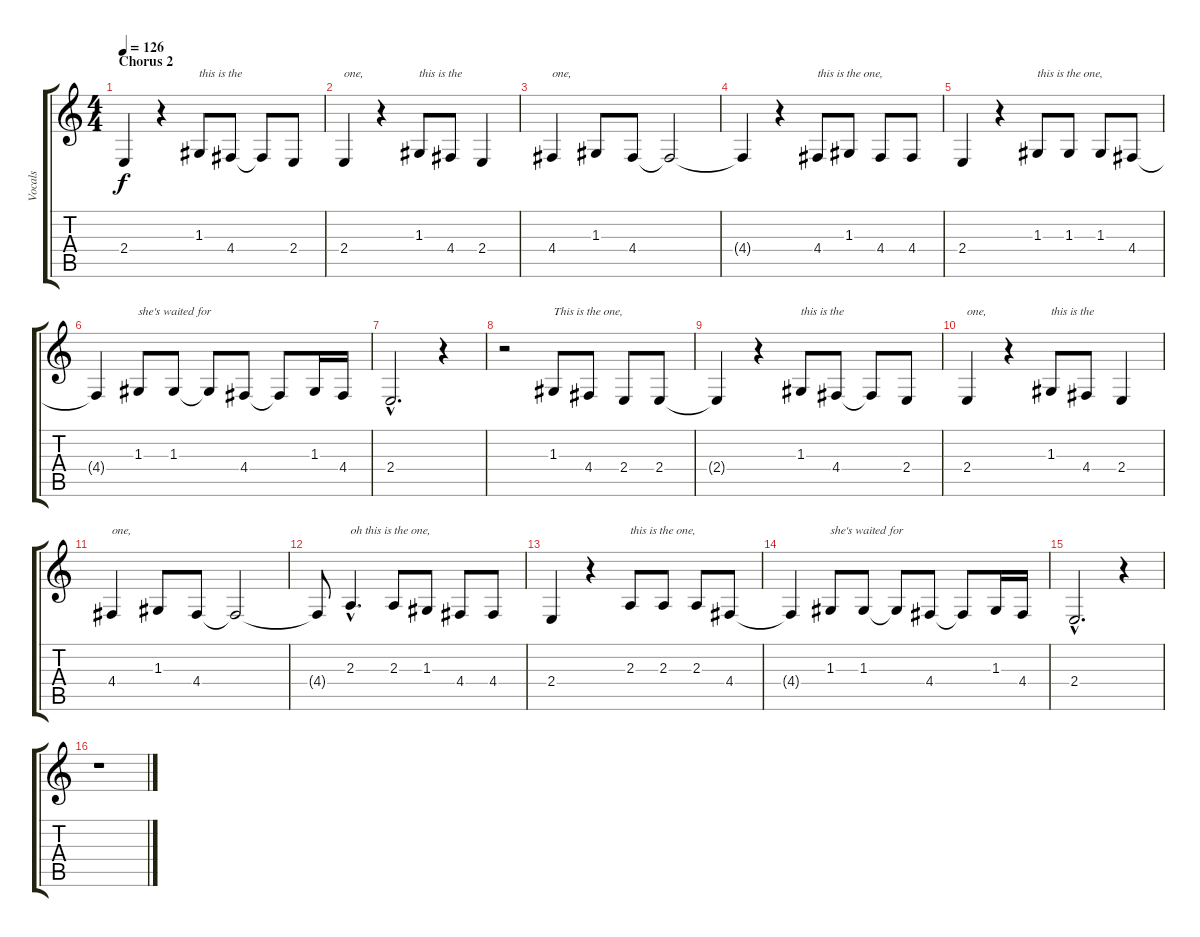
\track ("Vocals" "Vocals") {instrument tenorsax}
\staff {score tabs}
\tuning (E4 B3 G3 D3 A2 E2) {hide}
\ts (4 4)
\section ("" "Chorus 2")
\tempo 126
\clef g2
\ks c
2.4{t}.4{dy f} r.4 1.3.8{txt "this is the"} 4.4.8 4.4{t}.8 2.4.8 |
2.4.4{txt "one,"} r.4 1.3.8{txt "this is the"} 4.4.8 2.4.4 |
4.4.4{txt "one,"} 1.3.8 4.4.8 4.4{t}.2 |
4.4{t}.4 r.4 4.4.8{txt "this is the one,"} 1.3.8 4.4.8 4.4.8 |
2.4.4 r.4 1.3.8{txt "this is the one,"} 1.3.8 1.3.8 4.4.8 |
4.4{t}.4 1.3.8{txt "she's waited for"} 1.3.8 1.3{t}.8 4.4.8 4.4{t}.8 1.3.16 4.4.16 |
2.4{hac}.2{d} r.4 |
r.2 1.3.8{txt "This is the one,"} 4.4.8 2.4.8 2.4.8 |
2.4{t}.4 r.4 1.3.8{txt "this is the"} 4.4.8 4.4{t}.8 2.4.8 |
2.4.4{txt "one,"} r.4 1.3.8{txt "this is the"} 4.4.8 2.4.4 |
4.4.4{txt "one,"} 1.3.8 4.4.8 4.4{t}.2 |
4.4{t}.8 2.3{hac}.4{d txt "oh this is the one,"} 2.3.8 1.3.8 4.4.8 4.4.8 |
2.4.4 r.4 2.3.8{txt "this is the one,"} 2.3.8 2.3.8 4.4.8 |
4.4{t}.4 1.3.8{txt "she's waited for"} 1.3.8 1.3{t}.8 4.4.8 4.4{t}.8 1.3.16 4.4.16 |
2.4{hac}.2{d} r.4 |
r.1
